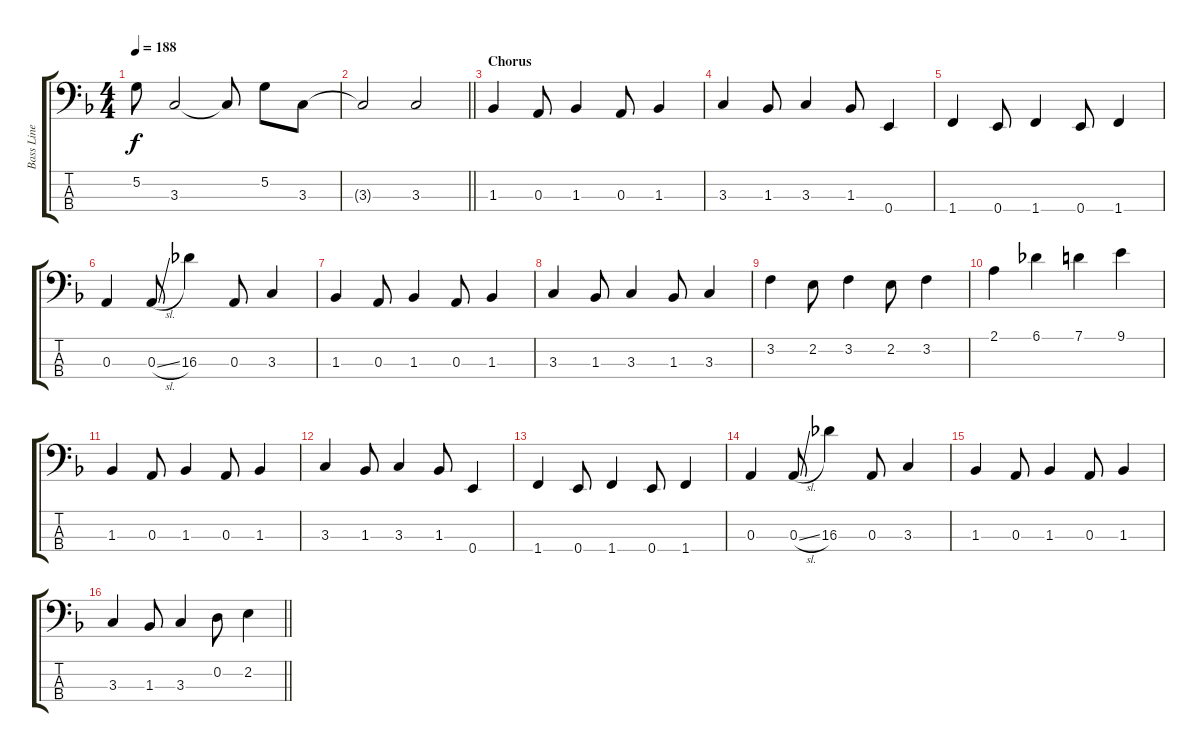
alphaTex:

\track ("Bass Line" "Bass Line") {instrument electricbassfinger}
\staff {score tabs}
\tuning (G2 D2 A1 E1) {hide}
\ts (4 4)
\tempo 188
\clef f4
\ks f
5.2.8{dy f} 3.3.2 3.3{t}.8 5.2.8 3.3.8 |
\barLineRight lightlight
3.3{t}.2 3.3.2 |
\section ("" "Chorus")
1.3.4 0.3.8 1.3.4 0.3.8 1.3.4 |
3.3.4 1.3.8 3.3.4 1.3.8 0.4.4 |
1.4.4 0.4.8 1.4.4 0.4.8 1.4.4 |
0.3.4 0.3{sl}.8 16.3.4 0.3.8 3.3.4 |
1.3.4 0.3.8 1.3.4 0.3.8 1.3.4 |
3.3.4 1.3.8 3.3.4 1.3.8 3.3.4 |
3.2.4 2.2.8 3.2.4 2.2.8 3.2.4 |
2.1.4 6.1.4 7.1.4 9.1.4 |
1.3.4 0.3.8 1.3.4 0.3.8 1.3.4 |
3.3.4 1.3.8 3.3.4 1.3.8 0.4.4 |
1.4.4 0.4.8 1.4.4 0.4.8 1.4.4 |
0.3.4 0.3{sl}.8 16.3.4 0.3.8 3.3.4 |
1.3.4 0.3.8 1.3.4 0.3.8 1.3.4 |
\barLineRight lightlight
3.3.4 1.3.8 3.3.4 0.2.8 2.2.4
